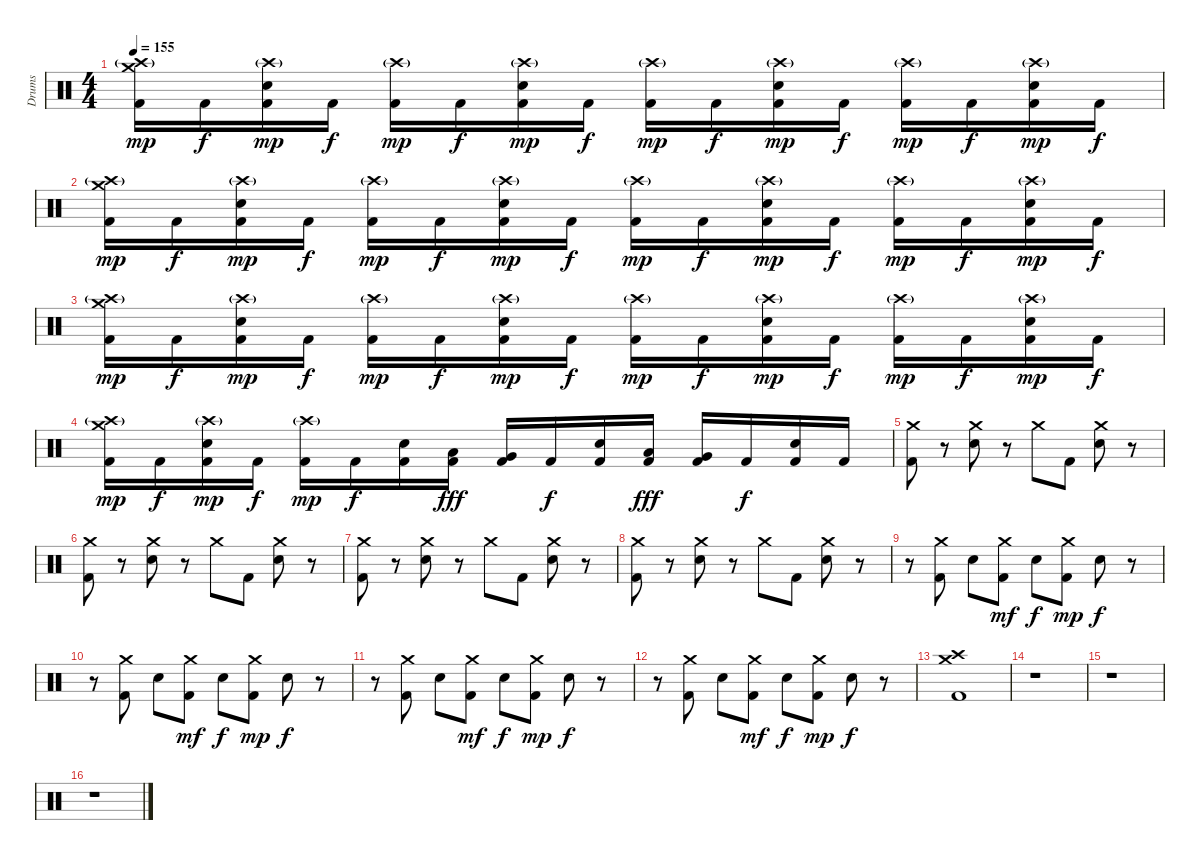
\track ("Drums" "Drums") {instrument percussion}
\staff {score}
\articulation defaults
\ts (4 4)
\tempo 155
\clef neutral
\ks c
("Crash medium (hit)" "Crash high (hit)"{g} "Kick (hit) 2").16{dy mp} "Kick (hit) 2".16{dy f} ("Crash high (hit)"{g} "Snare (hit) 2" "Kick (hit) 2").16{dy mp} "Kick (hit) 2".16{dy f} ("Crash high (hit)"{g} "Kick (hit) 2").16{dy mp} "Kick (hit) 2".16{dy f} ("Crash high (hit)"{g} "Snare (hit) 2" "Kick (hit) 2").16{dy mp} "Kick (hit) 2".16{dy f} ("Crash high (hit)"{g} "Kick (hit) 2").16{dy mp} "Kick (hit) 2".16{dy f} ("Crash high (hit)"{g} "Snare (hit) 2" "Kick (hit) 2").16{dy mp} "Kick (hit) 2".16{dy f} ("Crash high (hit)"{g} "Kick (hit) 2").16{dy mp} "Kick (hit) 2".16{dy f} ("Crash high (hit)"{g} "Snare (hit) 2" "Kick (hit) 2").16{dy mp} "Kick (hit) 2".16{dy f} |
("Crash medium (hit)" "Crash high (hit)"{g} "Kick (hit) 2").16{dy mp} "Kick (hit) 2".16{dy f} ("Crash high (hit)"{g} "Snare (hit) 2" "Kick (hit) 2").16{dy mp} "Kick (hit) 2".16{dy f} ("Crash high (hit)"{g} "Kick (hit) 2").16{dy mp} "Kick (hit) 2".16{dy f} ("Crash high (hit)"{g} "Snare (hit) 2" "Kick (hit) 2").16{dy mp} "Kick (hit) 2".16{dy f} ("Crash high (hit)"{g} "Kick (hit) 2").16{dy mp} "Kick (hit) 2".16{dy f} ("Crash high (hit)"{g} "Snare (hit) 2" "Kick (hit) 2").16{dy mp} "Kick (hit) 2".16{dy f} ("Crash high (hit)"{g} "Kick (hit) 2").16{dy mp} "Kick (hit) 2".16{dy f} ("Crash high (hit)"{g} "Snare (hit) 2" "Kick (hit) 2").16{dy mp} "Kick (hit) 2".16{dy f} |
("Crash medium (hit)" "Crash high (hit)"{g} "Kick (hit) 2").16{dy mp} "Kick (hit) 2".16{dy f} ("Crash high (hit)"{g} "Snare (hit) 2" "Kick (hit) 2").16{dy mp} "Kick (hit) 2".16{dy f} ("Crash high (hit)"{g} "Kick (hit) 2").16{dy mp} "Kick (hit) 2".16{dy f} ("Crash high (hit)"{g} "Snare (hit) 2" "Kick (hit) 2").16{dy mp} "Kick (hit) 2".16{dy f} ("Crash high (hit)"{g} "Kick (hit) 2").16{dy mp} "Kick (hit) 2".16{dy f} ("Crash high (hit)"{g} "Snare (hit) 2" "Kick (hit) 2").16{dy mp} "Kick (hit) 2".16{dy f} ("Crash high (hit)"{g} "Kick (hit) 2").16{dy mp} "Kick (hit) 2".16{dy f} ("Crash high (hit)"{g} "Snare (hit) 2" "Kick (hit) 2").16{dy mp} "Kick (hit) 2".16{dy f} |
("Crash medium (hit)" "Crash high (hit)"{g} "Kick (hit) 2").16{dy mp} "Kick (hit) 2".16{dy f} ("Crash high (hit)"{g} "Snare (hit) 2" "Kick (hit) 2").16{dy mp} "Kick (hit) 2".16{dy f} ("Crash high (hit)"{g} "Kick (hit) 2").16{dy mp} "Kick (hit) 2".16{dy f} ("Snare (hit) 2" "Kick (hit) 2").16 ("Low Tom (hit)" "Kick (hit) 2").16{dy fff} ("Very Low Tom (hit)" "Kick (hit) 2").16 "Kick (hit) 2".16{dy f} ("Snare (hit) 2" "Kick (hit) 2").16 ("Low Tom (hit)" "Kick (hit) 2").16{dy fff} ("Very Low Tom (hit)" "Kick (hit) 2").16 "Kick (hit) 2".16{dy f} ("Snare (hit) 2" "Kick (hit) 2").16 "Kick (hit) 2".16 |
("Crash medium (hit)" "Kick (hit) 2").8 r.8 ("Crash medium (hit)" "Snare (hit) 2").8 r.8 "Crash medium (hit)".8 "Kick (hit) 2".8 ("Crash medium (hit)" "Snare (hit) 2").8 r.8 |
("Crash medium (hit)" "Kick (hit) 2").8 r.8 ("Crash medium (hit)" "Snare (hit) 2").8 r.8 "Crash medium (hit)".8 "Kick (hit) 2".8 ("Crash medium (hit)" "Snare (hit) 2").8 r.8 |
("Crash medium (hit)" "Kick (hit) 2").8 r.8 ("Crash medium (hit)" "Snare (hit) 2").8 r.8 "Crash medium (hit)".8 "Kick (hit) 2".8 ("Crash medium (hit)" "Snare (hit) 2").8 r.8 |
("Crash medium (hit)" "Kick (hit) 2").8 r.8 ("Crash medium (hit)" "Snare (hit) 2").8 r.8 "Crash medium (hit)".8 "Kick (hit) 2".8 ("Crash medium (hit)" "Snare (hit) 2").8 r.8 |
r.8 ("Crash medium (hit)" "Kick (hit) 2").8 "Snare (hit) 2".8 ("Crash medium (hit)" "Kick (hit) 2").8{dy mf} "Snare (hit) 2".8{dy f} ("Crash medium (hit)" "Kick (hit) 2").8{dy mp} "Snare (hit) 2".8{dy f} r.8 |
r.8 ("Crash medium (hit)" "Kick (hit) 2").8 "Snare (hit) 2".8 ("Crash medium (hit)" "Kick (hit) 2").8{dy mf} "Snare (hit) 2".8{dy f} ("Crash medium (hit)" "Kick (hit) 2").8{dy mp} "Snare (hit) 2".8{dy f} r.8 |
r.8 ("Crash medium (hit)" "Kick (hit) 2").8 "Snare (hit) 2".8 ("Crash medium (hit)" "Kick (hit) 2").8{dy mf} "Snare (hit) 2".8{dy f} ("Crash medium (hit)" "Kick (hit) 2").8{dy mp} "Snare (hit) 2".8{dy f} r.8 |
r.8 ("Crash medium (hit)" "Kick (hit) 2").8 "Snare (hit) 2".8 ("Crash medium (hit)" "Kick (hit) 2").8{dy mf} "Snare (hit) 2".8{dy f} ("Crash medium (hit)" "Kick (hit) 2").8{dy mp} "Snare (hit) 2".8{dy f} r.8 |
("Crash high (hit)" "Crash medium (hit)" "Kick (hit) 2").1 |
r.1 |
r.1 |
r.1
